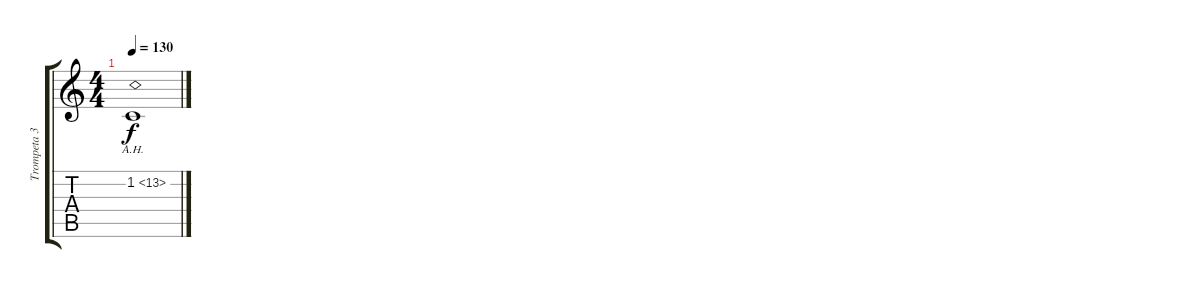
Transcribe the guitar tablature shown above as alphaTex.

\track ("Trompeta 3 /  Efectos 1" "Trompeta 3") {instrument trombone}
\staff {score tabs}
\tuning (E4 B3 G3 D3 A2 E2) {hide}
\ts (4 4)
\tempo 130
\clef g2
\ks c
1.2{ah 12}.1{dy f}
